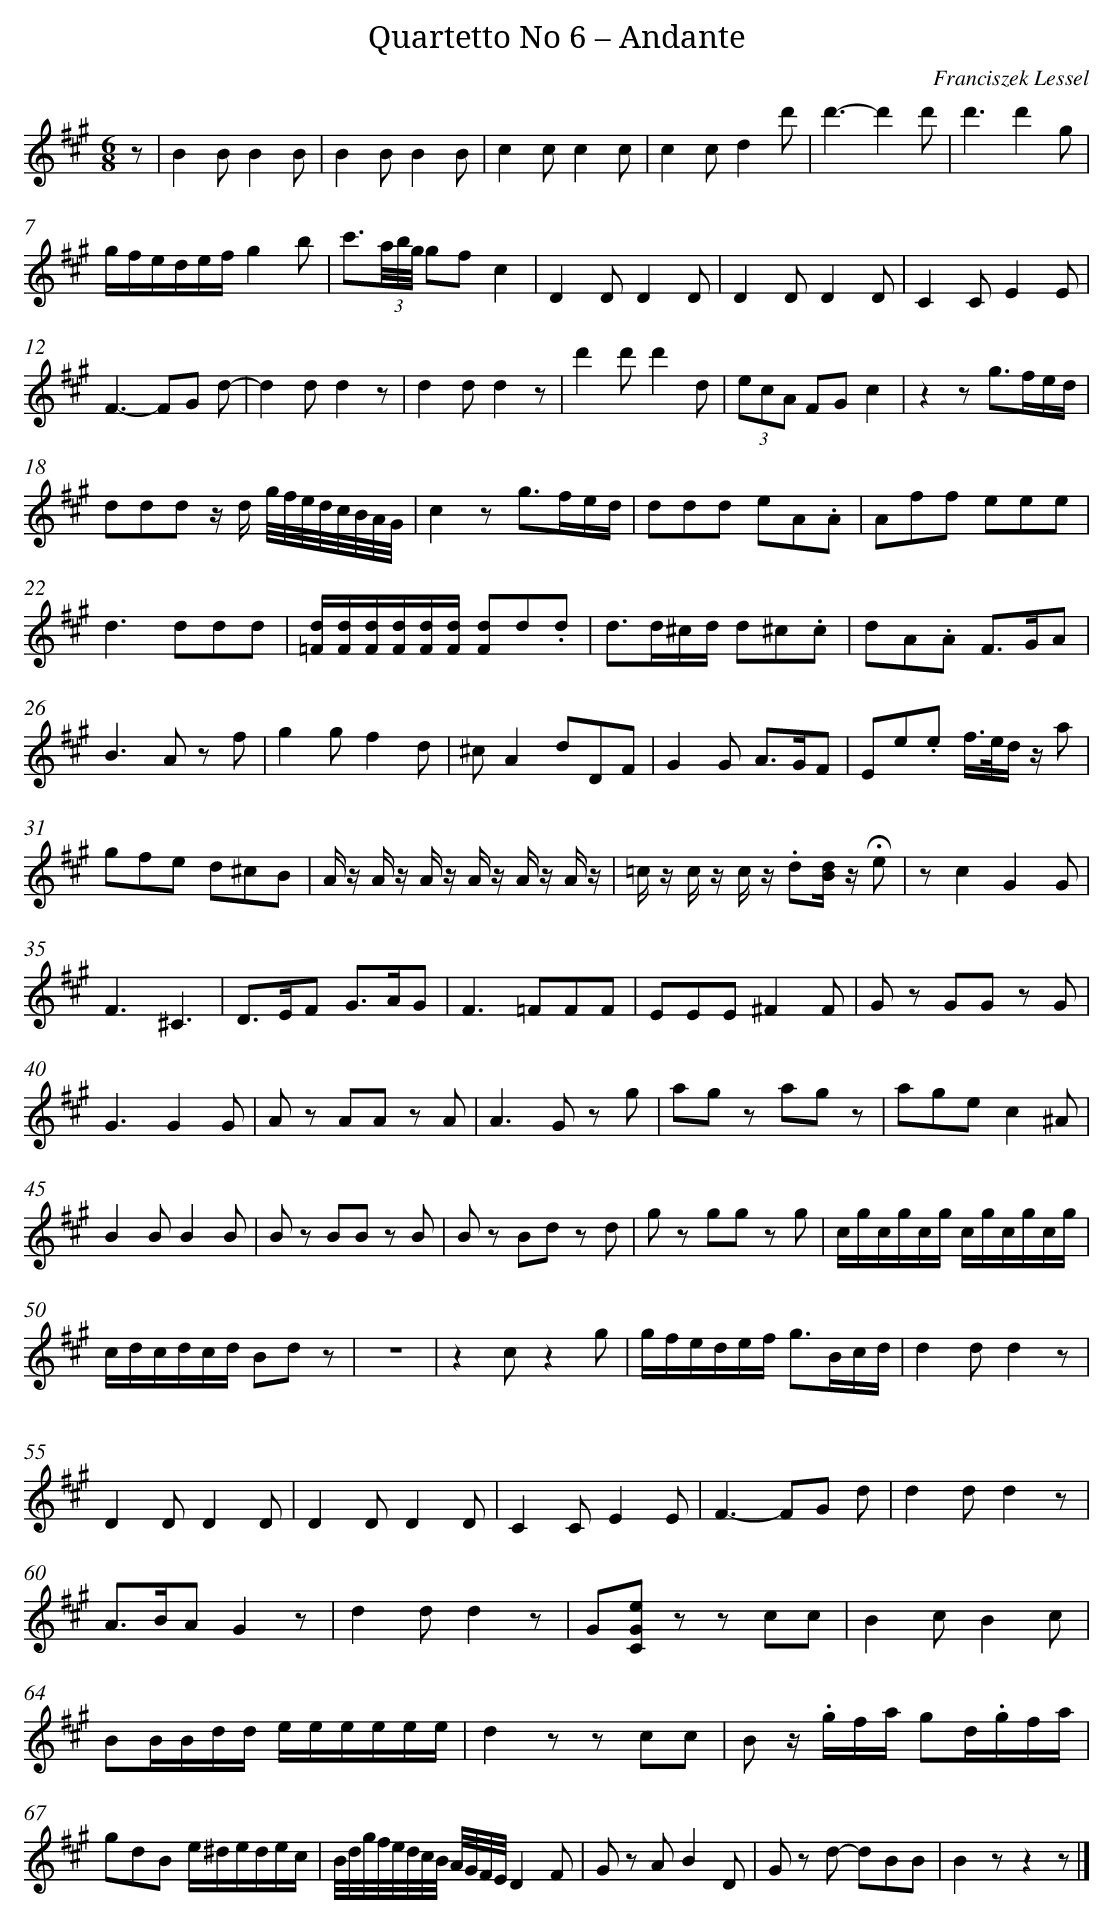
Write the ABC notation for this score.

X:1
T: Quartetto No 6 – Andante
C: Franciszek Lessel
L: 1/8
M: 6/8
K: A clef=treble
z [I:setbarnb 1]|
B2BB2B |
B2BB2B |
c2cc2c |
c2cd2d' |
d'3-d'2d' |
d'3d'2g |
g/f/e/d/e/f/g2b |
c'3/(3a//b//g// gfc2 |
D2DD2D |
D2DD2D |
C2CE2E |
F2>-F2G d- |
d2dd2z |
d2dd2z |
d'2d'd'2d |
(3ecA FGc2 |
z2z g>fe/d/ |
ddd z/ d/ g//f//e//d//c//B//A//G// |
c2z g>fe/d/ |
ddd eA.A |
Aff eee |
d2>d2dd |
[d/=F/][d/F/][d/F/][d/F/][d/F/][d/F/] [dF]d.d |
d>d^c/d/ d^c.c |
dA.A F>GA |
B2>A2 z f |
g2gf2d |
^cA2dDF |
G2G A>GF |
Ee.e f/>e/d/ z/ a |
gfe d^cB |
A/ z/ A/ z/ A/ z/ A/ z/ A/ z/ A/ z/ |
=c/ z/ c/ z/ c/ z/ .d[d/B/] z/ !fermata!e |
zc2G2G |
F3^C3 |
D>EF G>AG |
F2>=F2FF |
EEE^F2F |
G z GG z G |
G3G2G |
A z AA z A |
A2>G2 z g |
ag z ag z |
agec2^A |
B2BB2B |
B z BB z B |
B z Bd z d |
g z gg z g |
c/g/c/g/c/g/ c/g/c/g/c/g/ |
c/d/c/d/c/d/ Bd z |
z6 |
z2cz2g |
g/f/e/d/e/f< gB/c/d/ |
d2dd2z |
D2DD2D |
D2DD2D |
C2CE2E |
F2>-F2G d |
d2dd2z |
A>BAG2z |
d2dd2z |
G[eGC] z z cc |
B2cB2c |
BB/B/d/d/ e/e/e/e/e/e/ |
d2z z cc |
B z/ .g/f/a/ gd/.g/f/a/ |
gdB e/^d/e/d/e/c/ |
B//d//g//f//e//d//c//B// A//G//F//E//D2F |
G z AB2D |
G z d- dBB |
B2zz2z |]
